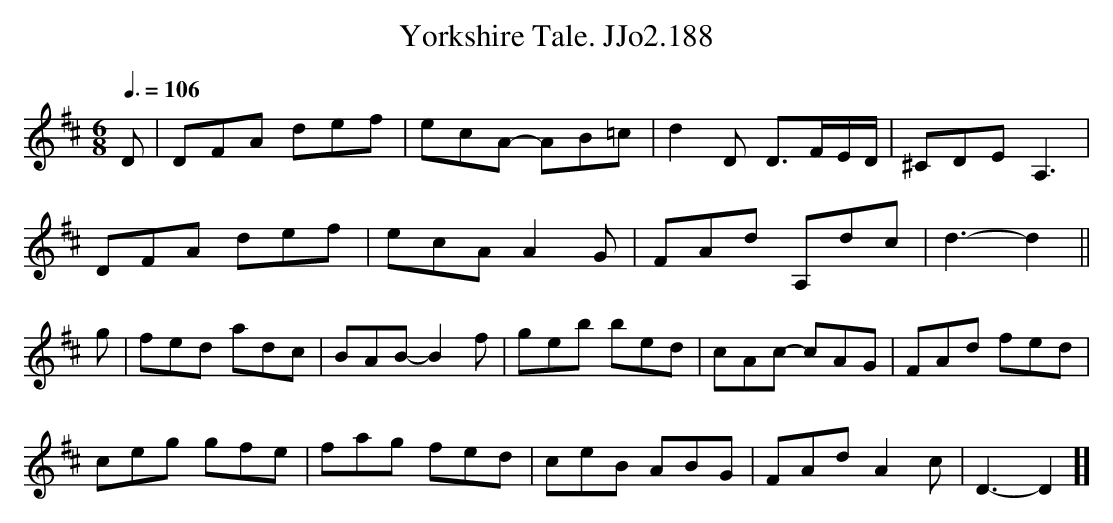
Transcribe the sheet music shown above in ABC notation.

X:1
T:Yorkshire Tale. JJo2.188
M:6/8
L:1/8
Q:3/8=106
K:D
D|DFA def|ecA- AB=c|d2D D3/2F/E/D/|^CDEA,3|
DFA def|ecAA2G|FAd A,dc|d3-d2||
g|fed adc|BAB-B2f|geb bed|cAc- cAG|FAd fed|
ceg gfe|fag fed|ceB ABG|FAdA2c|D3-D2]]
